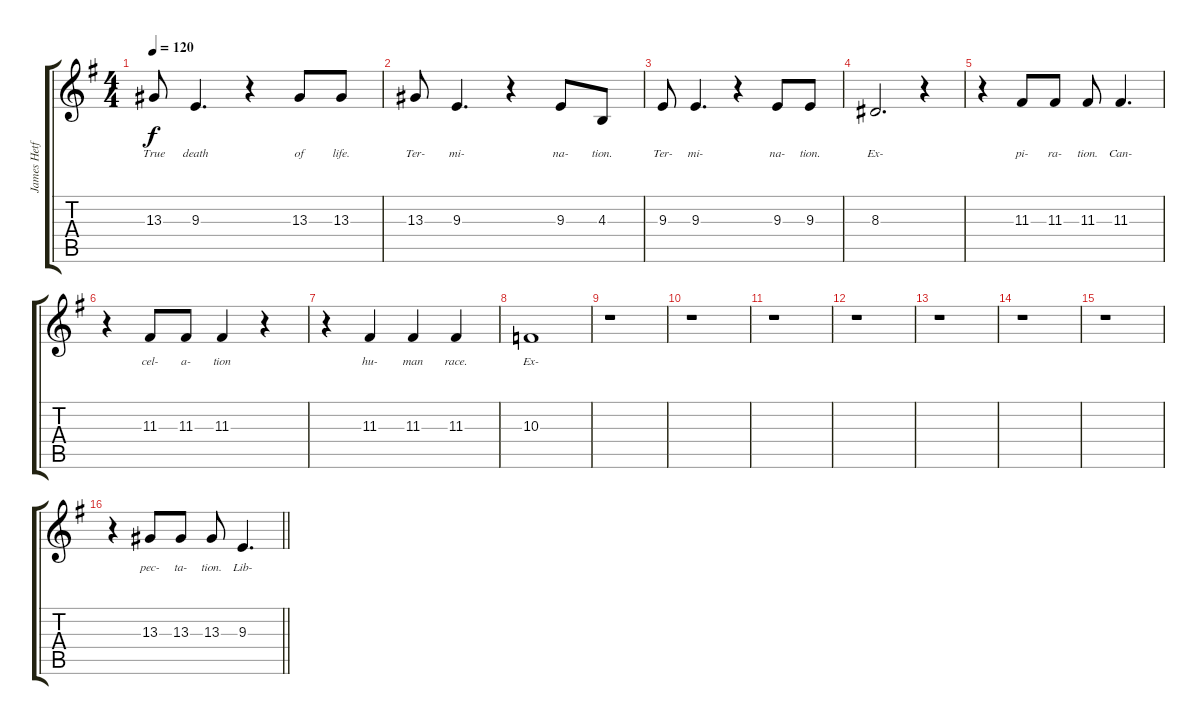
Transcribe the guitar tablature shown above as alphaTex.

\track ("James Hetfield Vocals" "James Hetf") {instrument lead2sawtooth}
\staff {score tabs}
\tuning (E4 B3 G3 D3 A2 E2) {hide}
\ts (4 4)
\tempo 120
\clef g2
\ks g
13.3.8{lyrics (0 "True") lyrics (1 "") lyrics (2 "") lyrics (3 "") lyrics (4 "") dy f} 9.3.4{d lyrics (0 "death") lyrics (1 "") lyrics (2 "") lyrics (3 "") lyrics (4 "")} r.4 13.3.8{lyrics (0 "of") lyrics (1 "") lyrics (2 "") lyrics (3 "") lyrics (4 "")} 13.3.8{lyrics (0 "life.") lyrics (1 "") lyrics (2 "") lyrics (3 "") lyrics (4 "")} |
13.3.8{lyrics (0 "Ter-") lyrics (1 "") lyrics (2 "") lyrics (3 "") lyrics (4 "")} 9.3.4{d lyrics (0 "mi-") lyrics (1 "") lyrics (2 "") lyrics (3 "") lyrics (4 "")} r.4 9.3.8{lyrics (0 "na-") lyrics (1 "") lyrics (2 "") lyrics (3 "") lyrics (4 "")} 4.3.8{lyrics (0 "tion.") lyrics (1 "") lyrics (2 "") lyrics (3 "") lyrics (4 "")} |
9.3.8{lyrics (0 "Ter-") lyrics (1 "") lyrics (2 "") lyrics (3 "") lyrics (4 "")} 9.3.4{d lyrics (0 "mi-") lyrics (1 "") lyrics (2 "") lyrics (3 "") lyrics (4 "")} r.4 9.3.8{lyrics (0 "na-") lyrics (1 "") lyrics (2 "") lyrics (3 "") lyrics (4 "")} 9.3.8{lyrics (0 "tion.") lyrics (1 "") lyrics (2 "") lyrics (3 "") lyrics (4 "")} |
8.3.2{d lyrics (0 "Ex-") lyrics (1 "") lyrics (2 "") lyrics (3 "") lyrics (4 "")} r.4 |
r.4 11.3.8{lyrics (0 "pi-") lyrics (1 "") lyrics (2 "") lyrics (3 "") lyrics (4 "")} 11.3.8{lyrics (0 "ra-") lyrics (1 "") lyrics (2 "") lyrics (3 "") lyrics (4 "")} 11.3.8{lyrics (0 "tion.") lyrics (1 "") lyrics (2 "") lyrics (3 "") lyrics (4 "")} 11.3.4{d lyrics (0 "Can-") lyrics (1 "") lyrics (2 "") lyrics (3 "") lyrics (4 "")} |
r.4 11.3.8{lyrics (0 "cel-") lyrics (1 "") lyrics (2 "") lyrics (3 "") lyrics (4 "")} 11.3.8{lyrics (0 "a-") lyrics (1 "") lyrics (2 "") lyrics (3 "") lyrics (4 "")} 11.3.4{lyrics (0 "tion") lyrics (1 "") lyrics (2 "") lyrics (3 "") lyrics (4 "")} r.4 |
r.4 11.3.4{lyrics (0 "hu-") lyrics (1 "") lyrics (2 "") lyrics (3 "") lyrics (4 "")} 11.3.4{lyrics (0 "man") lyrics (1 "") lyrics (2 "") lyrics (3 "") lyrics (4 "")} 11.3.4{lyrics (0 "race.") lyrics (1 "") lyrics (2 "") lyrics (3 "") lyrics (4 "")} |
10.3.1{lyrics (0 "Ex-") lyrics (1 "") lyrics (2 "") lyrics (3 "") lyrics (4 "")} |
r.1 |
r.1 |
r.1 |
r.1 |
r.1 |
r.1 |
r.1 |
\barLineRight lightlight
r.4 13.3.8{lyrics (0 "pec-") lyrics (1 "") lyrics (2 "") lyrics (3 "") lyrics (4 "")} 13.3.8{lyrics (0 "ta-") lyrics (1 "") lyrics (2 "") lyrics (3 "") lyrics (4 "")} 13.3.8{lyrics (0 "tion.") lyrics (1 "") lyrics (2 "") lyrics (3 "") lyrics (4 "")} 9.3.4{d lyrics (0 "Lib-") lyrics (1 "") lyrics (2 "") lyrics (3 "") lyrics (4 "")}
